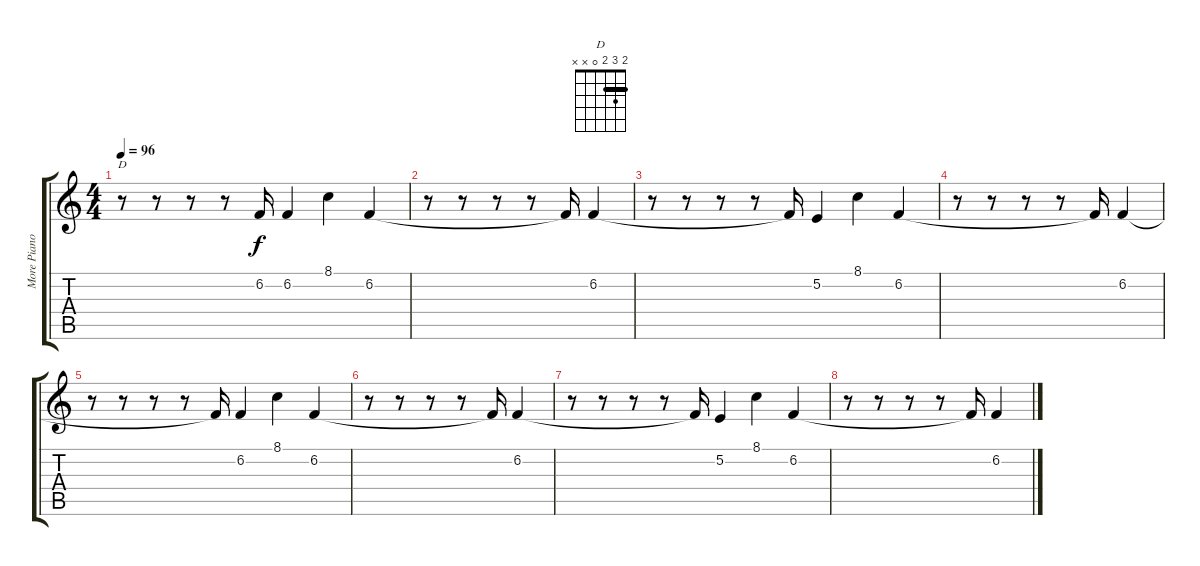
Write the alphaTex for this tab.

\track ("More Piano" "More Piano") {instrument acousticgrandpiano}
\staff {score tabs}
\tuning (E4 B3 G3 D3 A2 E2) {hide}
\chord ("D" 2 3 2 0 x x) {barre 2}
\ts (4 4)
\tempo 96
\clef g2
\ks c
r.8{ch "D" dy f} r.8 r.8 r.8 6.2{t}.16 6.2.4 8.1.4 6.2.4 |
r.8 r.8 r.8 r.8 6.2{t}.16 6.2.4 |
r.8 r.8 r.8 r.8 6.2{t}.16 5.2.4 8.1.4 6.2.4 |
r.8 r.8 r.8 r.8 6.2{t}.16 6.2.4 |
r.8 r.8 r.8 r.8 6.2{t}.16 6.2.4 8.1.4 6.2.4 |
r.8 r.8 r.8 r.8 6.2{t}.16 6.2.4 |
r.8 r.8 r.8 r.8 6.2{t}.16 5.2.4 8.1.4 6.2.4 |
r.8 r.8 r.8 r.8 6.2{t}.16 6.2.4
